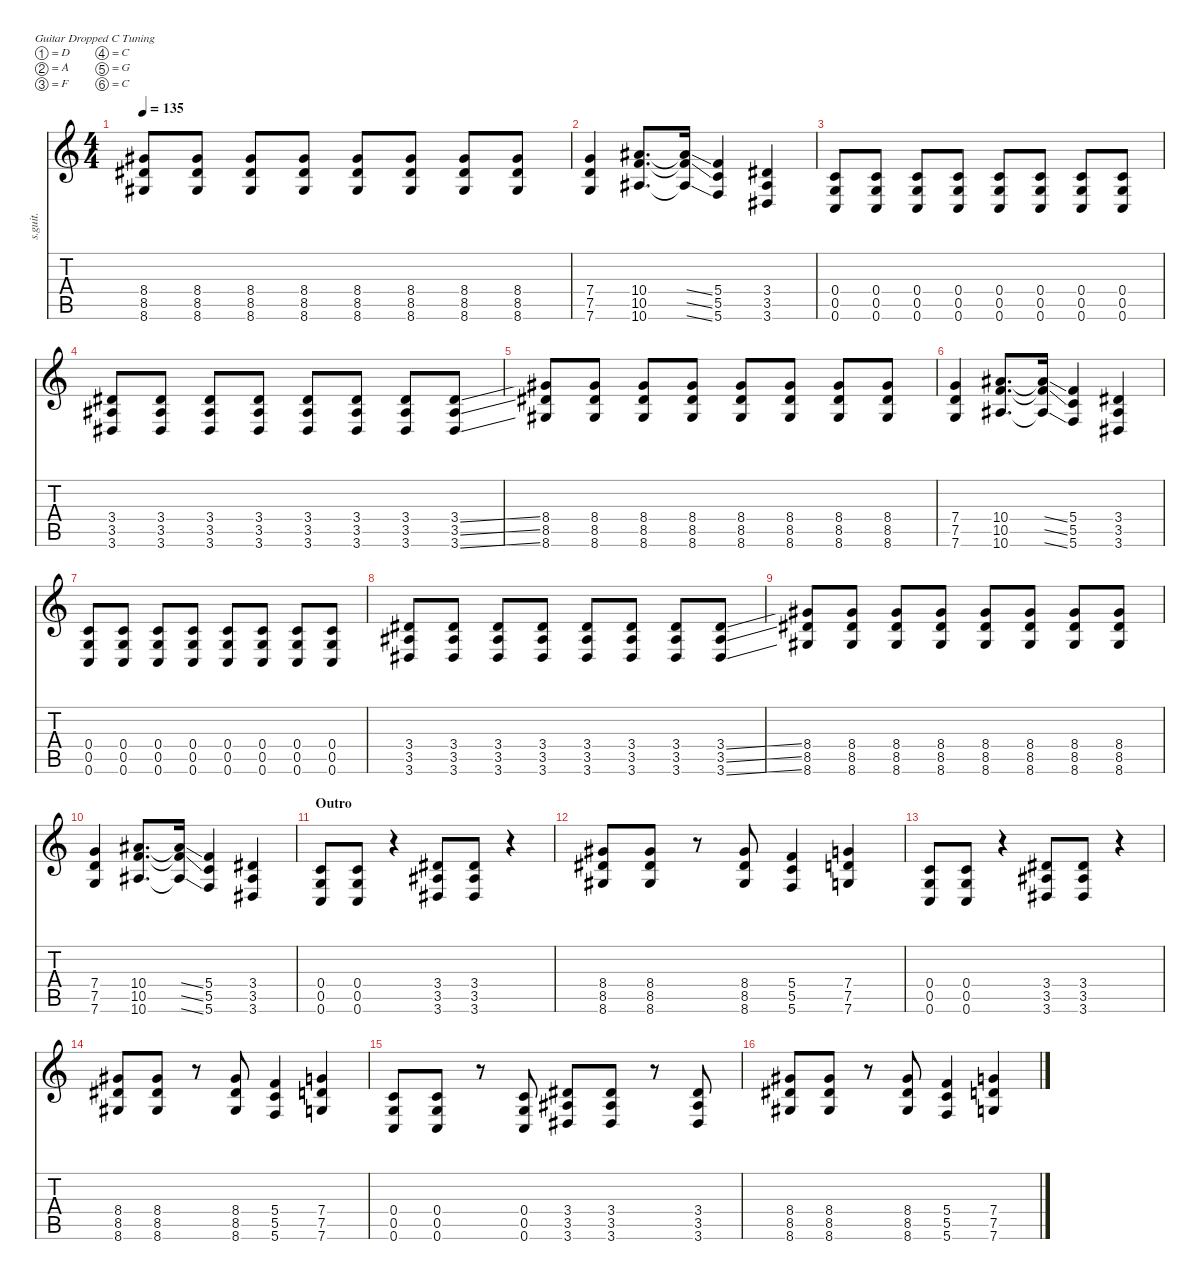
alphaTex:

\defaultSystemsLayout 4
\hideDynamics
\bracketExtendMode nobrackets
\track ("Korey Cooper" "s.guit.") {instrument distortionguitar}
\staff {score tabs}
\tuning (D4 A3 F3 C3 G2 C2)
\ts (4 4)
\tempo 135
\clef g2
\ks c
(8.4{acc #} 8.5{acc #} 8.6{acc #}).8{lyrics (0 "") lyrics (1 "") lyrics (2 "") lyrics (3 "") lyrics (4 "") dy f} (8.4{acc #} 8.5{acc #} 8.6{acc #}).8{lyrics (0 "") lyrics (1 "") lyrics (2 "") lyrics (3 "") lyrics (4 "")} (8.4{acc #} 8.5{acc #} 8.6{acc #}).8{lyrics (0 "") lyrics (1 "") lyrics (2 "") lyrics (3 "") lyrics (4 "")} (8.4{acc #} 8.5{acc #} 8.6{acc #}).8{lyrics (0 "") lyrics (1 "") lyrics (2 "") lyrics (3 "") lyrics (4 "")} (8.4{acc #} 8.5{acc #} 8.6{acc #}).8{lyrics (0 "") lyrics (1 "") lyrics (2 "") lyrics (3 "") lyrics (4 "")} (8.4{acc #} 8.5{acc #} 8.6{acc #}).8{lyrics (0 "") lyrics (1 "") lyrics (2 "") lyrics (3 "") lyrics (4 "")} (8.4{acc #} 8.5{acc #} 8.6{acc #}).8{lyrics (0 "") lyrics (1 "") lyrics (2 "") lyrics (3 "") lyrics (4 "")} (8.4{acc #} 8.5{acc #} 8.6{acc #}).8{lyrics (0 "") lyrics (1 "") lyrics (2 "") lyrics (3 "") lyrics (4 "")} |
(7.4 7.5 7.6).4{lyrics (0 "") lyrics (1 "") lyrics (2 "") lyrics (3 "") lyrics (4 "")} (10.4{acc #} 10.5 10.6{acc #}).8{d lyrics (0 "") lyrics (1 "") lyrics (2 "") lyrics (3 "") lyrics (4 "")} (10.4{ss t acc #} 10.5{ss t} 10.6{ss t acc #}).16{lyrics (0 "") lyrics (1 "") lyrics (2 "") lyrics (3 "") lyrics (4 "")} (5.4 5.5 5.6).4{lyrics (0 "") lyrics (1 "") lyrics (2 "") lyrics (3 "") lyrics (4 "")} (3.4{acc #} 3.5{acc #} 3.6{acc #}).4{lyrics (0 "") lyrics (1 "") lyrics (2 "") lyrics (3 "") lyrics (4 "")} |
(0.4 0.5 0.6).8{lyrics (0 "") lyrics (1 "") lyrics (2 "") lyrics (3 "") lyrics (4 "")} (0.4 0.5 0.6).8{lyrics (0 "") lyrics (1 "") lyrics (2 "") lyrics (3 "") lyrics (4 "")} (0.4 0.5 0.6).8{lyrics (0 "") lyrics (1 "") lyrics (2 "") lyrics (3 "") lyrics (4 "")} (0.4 0.5 0.6).8{lyrics (0 "") lyrics (1 "") lyrics (2 "") lyrics (3 "") lyrics (4 "")} (0.4 0.5 0.6).8{lyrics (0 "") lyrics (1 "") lyrics (2 "") lyrics (3 "") lyrics (4 "")} (0.4 0.5 0.6).8{lyrics (0 "") lyrics (1 "") lyrics (2 "") lyrics (3 "") lyrics (4 "")} (0.4 0.5 0.6).8{lyrics (0 "") lyrics (1 "") lyrics (2 "") lyrics (3 "") lyrics (4 "")} (0.4 0.5 0.6).8{lyrics (0 "") lyrics (1 "") lyrics (2 "") lyrics (3 "") lyrics (4 "")} |
(3.4{acc #} 3.5{acc #} 3.6{acc #}).8{lyrics (0 "") lyrics (1 "") lyrics (2 "") lyrics (3 "") lyrics (4 "")} (3.4{acc #} 3.5{acc #} 3.6{acc #}).8{lyrics (0 "") lyrics (1 "") lyrics (2 "") lyrics (3 "") lyrics (4 "")} (3.4{acc #} 3.5{acc #} 3.6{acc #}).8{lyrics (0 "") lyrics (1 "") lyrics (2 "") lyrics (3 "") lyrics (4 "")} (3.4{acc #} 3.5{acc #} 3.6{acc #}).8{lyrics (0 "") lyrics (1 "") lyrics (2 "") lyrics (3 "") lyrics (4 "")} (3.4{acc #} 3.5{acc #} 3.6{acc #}).8{lyrics (0 "") lyrics (1 "") lyrics (2 "") lyrics (3 "") lyrics (4 "")} (3.4{acc #} 3.5{acc #} 3.6{acc #}).8{lyrics (0 "") lyrics (1 "") lyrics (2 "") lyrics (3 "") lyrics (4 "")} (3.4{acc #} 3.5{acc #} 3.6{acc #}).8{lyrics (0 "") lyrics (1 "") lyrics (2 "") lyrics (3 "") lyrics (4 "")} (3.4{ss acc #} 3.5{ss acc #} 3.6{ss acc #}).8{lyrics (0 "") lyrics (1 "") lyrics (2 "") lyrics (3 "") lyrics (4 "")} |
(8.4{acc #} 8.5{acc #} 8.6{acc #}).8{lyrics (0 "") lyrics (1 "") lyrics (2 "") lyrics (3 "") lyrics (4 "")} (8.4{acc #} 8.5{acc #} 8.6{acc #}).8{lyrics (0 "") lyrics (1 "") lyrics (2 "") lyrics (3 "") lyrics (4 "")} (8.4{acc #} 8.5{acc #} 8.6{acc #}).8{lyrics (0 "") lyrics (1 "") lyrics (2 "") lyrics (3 "") lyrics (4 "")} (8.4{acc #} 8.5{acc #} 8.6{acc #}).8{lyrics (0 "") lyrics (1 "") lyrics (2 "") lyrics (3 "") lyrics (4 "")} (8.4{acc #} 8.5{acc #} 8.6{acc #}).8{lyrics (0 "") lyrics (1 "") lyrics (2 "") lyrics (3 "") lyrics (4 "")} (8.4{acc #} 8.5{acc #} 8.6{acc #}).8{lyrics (0 "") lyrics (1 "") lyrics (2 "") lyrics (3 "") lyrics (4 "")} (8.4{acc #} 8.5{acc #} 8.6{acc #}).8{lyrics (0 "") lyrics (1 "") lyrics (2 "") lyrics (3 "") lyrics (4 "")} (8.4{acc #} 8.5{acc #} 8.6{acc #}).8{lyrics (0 "") lyrics (1 "") lyrics (2 "") lyrics (3 "") lyrics (4 "")} |
(7.4 7.5 7.6).4{lyrics (0 "") lyrics (1 "") lyrics (2 "") lyrics (3 "") lyrics (4 "")} (10.4{acc #} 10.5 10.6{acc #}).8{d lyrics (0 "") lyrics (1 "") lyrics (2 "") lyrics (3 "") lyrics (4 "")} (10.4{ss t acc #} 10.5{ss t} 10.6{ss t acc #}).16{lyrics (0 "") lyrics (1 "") lyrics (2 "") lyrics (3 "") lyrics (4 "")} (5.4 5.5 5.6).4{lyrics (0 "") lyrics (1 "") lyrics (2 "") lyrics (3 "") lyrics (4 "")} (3.4{acc #} 3.5{acc #} 3.6{acc #}).4{lyrics (0 "") lyrics (1 "") lyrics (2 "") lyrics (3 "") lyrics (4 "")} |
(0.4 0.5 0.6).8{lyrics (0 "") lyrics (1 "") lyrics (2 "") lyrics (3 "") lyrics (4 "")} (0.4 0.5 0.6).8{lyrics (0 "") lyrics (1 "") lyrics (2 "") lyrics (3 "") lyrics (4 "")} (0.4 0.5 0.6).8{lyrics (0 "") lyrics (1 "") lyrics (2 "") lyrics (3 "") lyrics (4 "")} (0.4 0.5 0.6).8{lyrics (0 "") lyrics (1 "") lyrics (2 "") lyrics (3 "") lyrics (4 "")} (0.4 0.5 0.6).8{lyrics (0 "") lyrics (1 "") lyrics (2 "") lyrics (3 "") lyrics (4 "")} (0.4 0.5 0.6).8{lyrics (0 "") lyrics (1 "") lyrics (2 "") lyrics (3 "") lyrics (4 "")} (0.4 0.5 0.6).8{lyrics (0 "") lyrics (1 "") lyrics (2 "") lyrics (3 "") lyrics (4 "")} (0.4 0.5 0.6).8{lyrics (0 "") lyrics (1 "") lyrics (2 "") lyrics (3 "") lyrics (4 "")} |
(3.4{acc #} 3.5{acc #} 3.6{acc #}).8{lyrics (0 "") lyrics (1 "") lyrics (2 "") lyrics (3 "") lyrics (4 "")} (3.4{acc #} 3.5{acc #} 3.6{acc #}).8{lyrics (0 "") lyrics (1 "") lyrics (2 "") lyrics (3 "") lyrics (4 "")} (3.4{acc #} 3.5{acc #} 3.6{acc #}).8{lyrics (0 "") lyrics (1 "") lyrics (2 "") lyrics (3 "") lyrics (4 "")} (3.4{acc #} 3.5{acc #} 3.6{acc #}).8{lyrics (0 "") lyrics (1 "") lyrics (2 "") lyrics (3 "") lyrics (4 "")} (3.4{acc #} 3.5{acc #} 3.6{acc #}).8{lyrics (0 "") lyrics (1 "") lyrics (2 "") lyrics (3 "") lyrics (4 "")} (3.4{acc #} 3.5{acc #} 3.6{acc #}).8{lyrics (0 "") lyrics (1 "") lyrics (2 "") lyrics (3 "") lyrics (4 "")} (3.4{acc #} 3.5{acc #} 3.6{acc #}).8{lyrics (0 "") lyrics (1 "") lyrics (2 "") lyrics (3 "") lyrics (4 "")} (3.4{ss acc #} 3.5{ss acc #} 3.6{ss acc #}).8{lyrics (0 "") lyrics (1 "") lyrics (2 "") lyrics (3 "") lyrics (4 "")} |
(8.4{acc #} 8.5{acc #} 8.6{acc #}).8{lyrics (0 "") lyrics (1 "") lyrics (2 "") lyrics (3 "") lyrics (4 "")} (8.4{acc #} 8.5{acc #} 8.6{acc #}).8{lyrics (0 "") lyrics (1 "") lyrics (2 "") lyrics (3 "") lyrics (4 "")} (8.4{acc #} 8.5{acc #} 8.6{acc #}).8{lyrics (0 "") lyrics (1 "") lyrics (2 "") lyrics (3 "") lyrics (4 "")} (8.4{acc #} 8.5{acc #} 8.6{acc #}).8{lyrics (0 "") lyrics (1 "") lyrics (2 "") lyrics (3 "") lyrics (4 "")} (8.4{acc #} 8.5{acc #} 8.6{acc #}).8{lyrics (0 "") lyrics (1 "") lyrics (2 "") lyrics (3 "") lyrics (4 "")} (8.4{acc #} 8.5{acc #} 8.6{acc #}).8{lyrics (0 "") lyrics (1 "") lyrics (2 "") lyrics (3 "") lyrics (4 "")} (8.4{acc #} 8.5{acc #} 8.6{acc #}).8{lyrics (0 "") lyrics (1 "") lyrics (2 "") lyrics (3 "") lyrics (4 "")} (8.4{acc #} 8.5{acc #} 8.6{acc #}).8{lyrics (0 "") lyrics (1 "") lyrics (2 "") lyrics (3 "") lyrics (4 "")} |
(7.4 7.5 7.6).4{lyrics (0 "") lyrics (1 "") lyrics (2 "") lyrics (3 "") lyrics (4 "")} (10.4{acc #} 10.5 10.6{acc #}).8{d lyrics (0 "") lyrics (1 "") lyrics (2 "") lyrics (3 "") lyrics (4 "")} (10.4{ss t acc #} 10.5{ss t} 10.6{ss t acc #}).16{lyrics (0 "") lyrics (1 "") lyrics (2 "") lyrics (3 "") lyrics (4 "")} (5.4 5.5 5.6).4{lyrics (0 "") lyrics (1 "") lyrics (2 "") lyrics (3 "") lyrics (4 "")} (3.4{acc #} 3.5{acc #} 3.6{acc #}).4{lyrics (0 "") lyrics (1 "") lyrics (2 "") lyrics (3 "") lyrics (4 "")} |
\section ("" "Outro")
(0.4 0.5 0.6).8{lyrics (0 "") lyrics (1 "") lyrics (2 "") lyrics (3 "") lyrics (4 "")} (0.4 0.5 0.6).8{lyrics (0 "") lyrics (1 "") lyrics (2 "") lyrics (3 "") lyrics (4 "")} r.4 (3.4{acc #} 3.5{acc #} 3.6{acc #}).8{lyrics (0 "") lyrics (1 "") lyrics (2 "") lyrics (3 "") lyrics (4 "")} (3.4{acc #} 3.5{acc #} 3.6{acc #}).8{lyrics (0 "") lyrics (1 "") lyrics (2 "") lyrics (3 "") lyrics (4 "")} r.4 |
(8.4{acc #} 8.5{acc #} 8.6{acc #}).8{lyrics (0 "") lyrics (1 "") lyrics (2 "") lyrics (3 "") lyrics (4 "")} (8.4{acc #} 8.5{acc #} 8.6{acc #}).8{lyrics (0 "") lyrics (1 "") lyrics (2 "") lyrics (3 "") lyrics (4 "")} r.8 (8.4{acc #} 8.5{acc #} 8.6{acc #}).8{lyrics (0 "") lyrics (1 "") lyrics (2 "") lyrics (3 "") lyrics (4 "")} (5.4 5.5 5.6).4{lyrics (0 "") lyrics (1 "") lyrics (2 "") lyrics (3 "") lyrics (4 "")} (7.4 7.5 7.6).4{lyrics (0 "") lyrics (1 "") lyrics (2 "") lyrics (3 "") lyrics (4 "")} |
(0.4 0.5 0.6).8{lyrics (0 "") lyrics (1 "") lyrics (2 "") lyrics (3 "") lyrics (4 "")} (0.4 0.5 0.6).8{lyrics (0 "") lyrics (1 "") lyrics (2 "") lyrics (3 "") lyrics (4 "")} r.4 (3.4{acc #} 3.5{acc #} 3.6{acc #}).8{lyrics (0 "") lyrics (1 "") lyrics (2 "") lyrics (3 "") lyrics (4 "")} (3.4{acc #} 3.5{acc #} 3.6{acc #}).8{lyrics (0 "") lyrics (1 "") lyrics (2 "") lyrics (3 "") lyrics (4 "")} r.4 |
(8.4{acc #} 8.5{acc #} 8.6{acc #}).8{lyrics (0 "") lyrics (1 "") lyrics (2 "") lyrics (3 "") lyrics (4 "")} (8.4{acc #} 8.5{acc #} 8.6{acc #}).8{lyrics (0 "") lyrics (1 "") lyrics (2 "") lyrics (3 "") lyrics (4 "")} r.8 (8.4{acc #} 8.5{acc #} 8.6{acc #}).8{lyrics (0 "") lyrics (1 "") lyrics (2 "") lyrics (3 "") lyrics (4 "")} (5.4 5.5 5.6).4{lyrics (0 "") lyrics (1 "") lyrics (2 "") lyrics (3 "") lyrics (4 "")} (7.4 7.5 7.6).4{lyrics (0 "") lyrics (1 "") lyrics (2 "") lyrics (3 "") lyrics (4 "")} |
(0.4 0.5 0.6).8{lyrics (0 "") lyrics (1 "") lyrics (2 "") lyrics (3 "") lyrics (4 "")} (0.4 0.5 0.6).8{lyrics (0 "") lyrics (1 "") lyrics (2 "") lyrics (3 "") lyrics (4 "")} r.8 (0.4 0.5 0.6).8{lyrics (0 "") lyrics (1 "") lyrics (2 "") lyrics (3 "") lyrics (4 "")} (3.4{acc #} 3.5{acc #} 3.6{acc #}).8{lyrics (0 "") lyrics (1 "") lyrics (2 "") lyrics (3 "") lyrics (4 "")} (3.4{acc #} 3.5{acc #} 3.6{acc #}).8{lyrics (0 "") lyrics (1 "") lyrics (2 "") lyrics (3 "") lyrics (4 "")} r.8 (3.4{acc #} 3.5{acc #} 3.6{acc #}).8{lyrics (0 "") lyrics (1 "") lyrics (2 "") lyrics (3 "") lyrics (4 "")} |
(8.4{acc #} 8.5{acc #} 8.6{acc #}).8{lyrics (0 "") lyrics (1 "") lyrics (2 "") lyrics (3 "") lyrics (4 "")} (8.4{acc #} 8.5{acc #} 8.6{acc #}).8{lyrics (0 "") lyrics (1 "") lyrics (2 "") lyrics (3 "") lyrics (4 "")} r.8 (8.4{acc #} 8.5{acc #} 8.6{acc #}).8{lyrics (0 "") lyrics (1 "") lyrics (2 "") lyrics (3 "") lyrics (4 "")} (5.4 5.5 5.6).4{lyrics (0 "") lyrics (1 "") lyrics (2 "") lyrics (3 "") lyrics (4 "")} (7.4 7.5 7.6).4{lyrics (0 "") lyrics (1 "") lyrics (2 "") lyrics (3 "") lyrics (4 "")}
